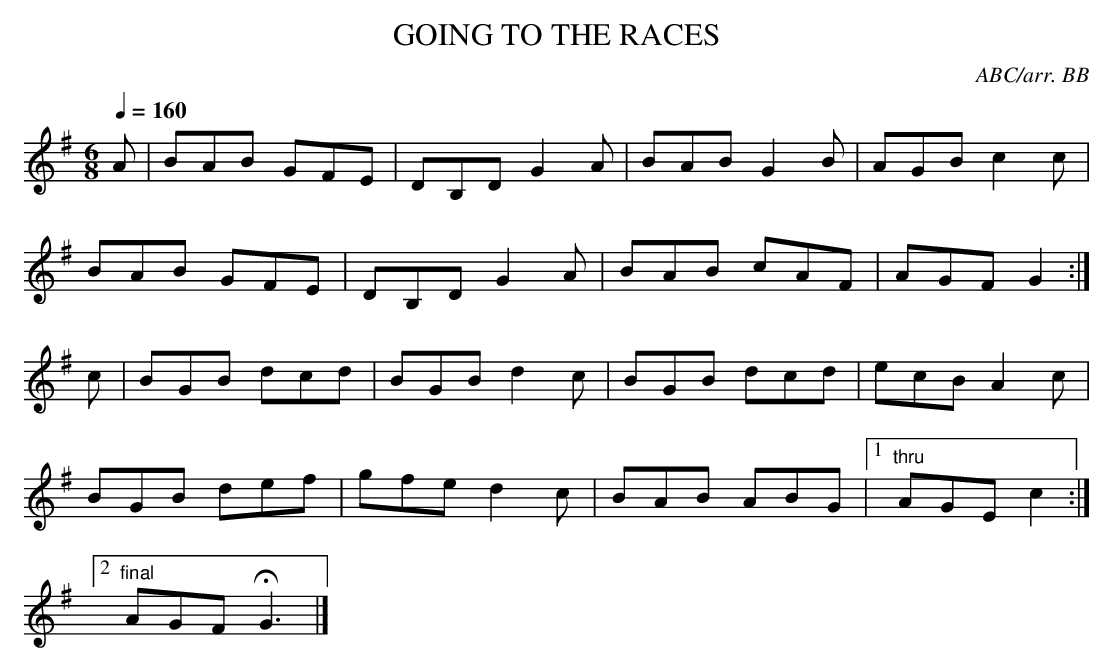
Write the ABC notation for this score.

X:1
T:GOING TO THE RACES
C:ABC/arr. BB
Q:1/4=160
L:1/8
M:6/8
K:G
A|BAB GFE|DB,D G2A|BAB G2B|AGB c2c|
BAB GFE|DB,D G2A|BAB cAF|AGF G2:|
c|BGB dcd|BGB d2c|BGB dcd|ecB A2c|
BGB def|gfe d2c|BAB ABG|1 "thru" AGE c2:|
[2 "final" AGF HG3|]
